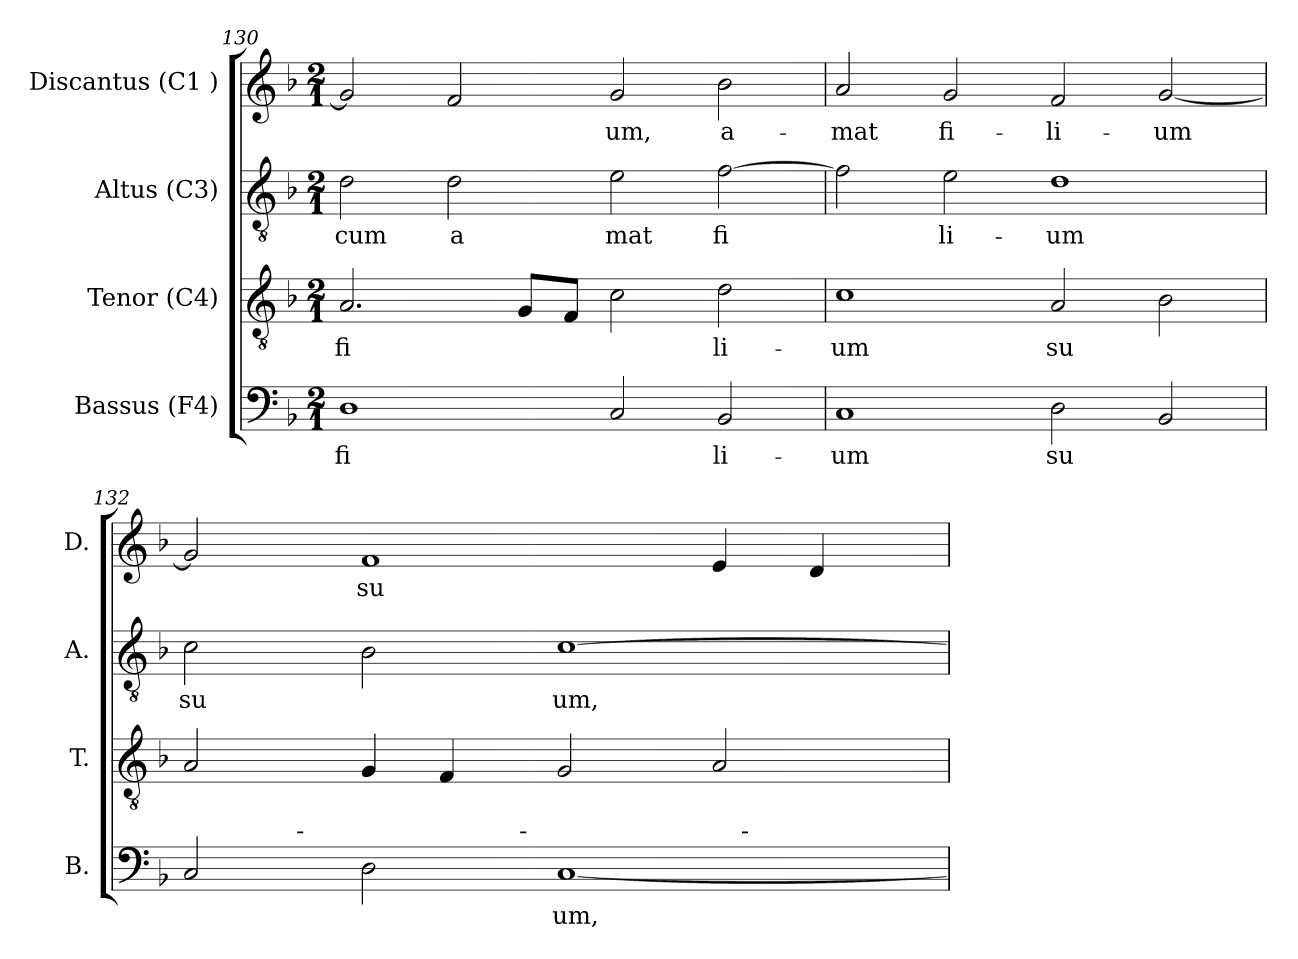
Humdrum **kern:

**kern	**text	**kern	**text	**kern	**text	**kern	**text
*part4	*part4	*part3	*part3	*part2	*part2	*part1	*part1
*staff4	*staff4	*staff3	*staff3	*staff2	*staff2	*staff1	*staff1
*I"Bassus (F4)	*	*I"Tenor (C4)	*	*I"Altus (C3)	*	*I"Discantus (C1 )	*
*I'B.	*	*I'T.	*	*I'A.	*	*I'D.	*
*clefF4	*	*clefGv2	*	*clefGv2	*	*clefG2	*
*k[b-]	*	*k[b-]	*	*k[b-]	*	*k[b-]	*
*F:	*	*F:	*	*F:	*	*F:	*
*M2/1	*	*M2/1	*	*M2/1	*	*M2/1	*
=130	=130	=130	=130	=130	=130	=130	=130
!	!LO:LY:b	!	!LO:LY:b:cj	!	!LO:LY:b:cj	!	!LO:LY:b:cj
1D	fi-	2.A/	fi-	2d\	-cum	2g/]	--
!	!	!	!	!	!LO:LY:b:cj	!	!LO:LY:b:cj
.	.	.	.	2d\	a	2f/	--
!	!	!	!LO:LY:b:cj	!	!	!	!
.	.	8G/L	--	.	.	.	.
!	!	!	!LO:LY:b:cj	!	!	!	!
.	.	8F/J	--	.	.	.	.
!	!LO:LY:b	!	!LO:LY:b:cj	!	!LO:LY:b:cj	!	!LO:LY:b:cj
2C/	--	2c\	--	2e\	mat	2g/	-um,
!	!LO:LY:b	!	!LO:LY:b:cj	!	!LO:LY:b:cj	!	!LO:LY:b:cj
2BB-/	-li-	2d\	-li-	[>2f\	fi-	2b-\	a-
=131	=131	=131	=131	=131	=131	=131	=131
!	!LO:LY:b	!	!LO:LY:b:cj	!	!LO:LY:b:cj	!	!LO:LY:b:cj
1C	-um	1c	-um	2f\]	--	2a/	-mat
!	!	!	!	!	!LO:LY:b:cj	!	!LO:LY:b:cj
.	.	.	.	2e\	-li-	2g/	fi-
!	!LO:LY:b	!	!LO:LY:b:cj	!	!LO:LY:b:cj	!	!LO:LY:b:cj
2D\	su-	2A/	su-	1d	-um	2f/	-li-
!	!LO:LY:b	!	!LO:LY:b:cj	!	!	!	!LO:LY:b:cj
2BB-/	--	2B-\	--	.	.	[<2g/	-um
!!LO:LB:g=z
=132	=132	=132	=132	=132	=132	=132	=132
!	!LO:LY:b	!	!LO:LY:b:cj	!	!LO:LY:b:cj	!	!LO:LY:b:cj
*^	*	*	*	*	*	*	*
*	*^	*	*	*	*	*	*	*
*	*	*^	*	*	*	*	*	*	*
2C/	4ryy	2ryy	1ryy	--	2A/	--	2c\	su-	2g/]	.
.	16ryy	.	.	.	.	.	.	.	.	.
!	!LO:TX:a:t=-	!	!	!	!	!	!	!	!	!
.	1ryy	.	.	.	.	.	.	.	.	.
!	!	!	!	!LO:LY:b	!	!LO:LY:b:cj	!	!LO:LY:b:cj	!	!LO:LY:b:cj
2D\	.	4ryy	.	--	4G/	--	2B-\	--	1f	su-
!	!	!	!	!	!	!LO:LY:b:cj	!	!	!	!
.	.	8ryy	.	.	4F/	--	.	.	.	.
.	.	32.ryy	.	.	.	.	.	.	.	.
!	!	!LO:TX:a:t=-	!	!	!	!	!	!	!	!
.	.	1ryy	.	.	.	.	.	.	.	.
!	!	!	!	!LO:LY:b	!	!LO:LY:b:cj	!	!LO:LY:b:cj	!	!
[<1C	.	.	2ryy	-um,	2G/	--	[>1c	-um,	.	.
.	2ryy	.	.	.	.	.	.	.	.	.
!	!	!	!	!	!	!LO:LY:b:cj	!	!	!	!LO:LY:b:cj
.	.	.	32.ryy	.	2A/	--	.	.	4e/	--
!	!	!	!LO:TX:a:t=-	!	!	!	!	!	!	!
.	.	.	4ryy	.	.	.	.	.	.	.
!	!	!	!	!	!	!	!	!	!	!LO:LY:b:cj
.	.	.	.	.	.	.	.	.	4d/	--
.	.	.	8ryy	.	.	.	.	.	.	.
.	8.ryy	.	.	.	.	.	.	.	.	.
.	.	16ryy	16ryy	.	.	.	.	.	.	.
.	.	64ryy	64ryy	.	.	.	.	.	.	.
*v	*v	*v	*v	*	*	*	*	*	*	*
=	=	=	=	=	=	=	=
*-	*-	*-	*-	*-	*-	*-	*-
